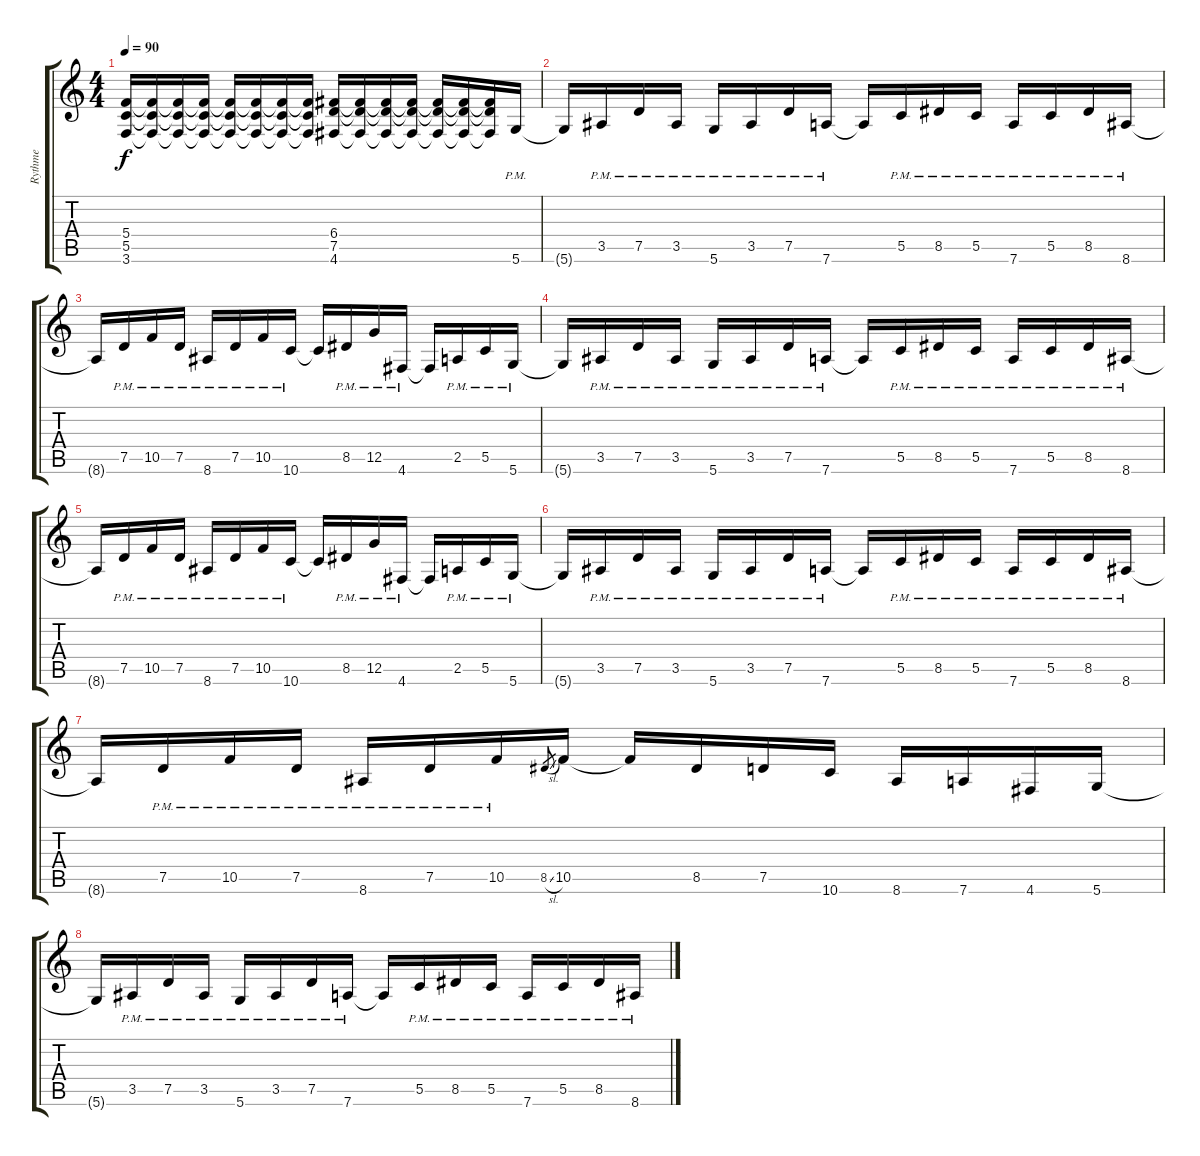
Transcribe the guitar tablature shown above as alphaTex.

\track ("Rythme" "Rythme") {instrument distortionguitar}
\staff {score tabs}
\tuning (D4 A3 F3 C3 G2 D2) {hide}
\ts (4 4)
\tempo 90
\clef g2
\ks c
(5.4 5.5 3.6).16{dy f} (5.4{t} 5.5{t} 3.6{t}).16 (5.4{t} 5.5{t} 3.6{t}).16 (5.4{t} 5.5{t} 3.6{t}).16 (5.4{t} 5.5{t} 3.6{t}).16 (5.4{t} 5.5{t} 3.6{t}).16 (5.4{t} 5.5{t} 3.6{t}).16 (5.4{t} 5.5{t} 3.6{t}).16 (6.4 7.5 4.6).16 (6.4{t} 7.5{t} 4.6{t}).16 (6.4{t} 7.5{t} 4.6{t}).16 (6.4{t} 7.5{t} 4.6{t}).16 (6.4{t} 7.5{t} 4.6{t}).16 (6.4{t} 7.5{t} 4.6{t}).16 (6.4{t} 7.5{t} 4.6{t}).16 5.6{pm}.16 |
5.6{t}.16 3.5{pm}.16 7.5{pm}.16 3.5{pm}.16 5.6{pm}.16 3.5{pm}.16 7.5{pm}.16 7.6{pm}.16 7.6{t}.16 5.5{pm}.16 8.5{pm}.16 5.5{pm}.16 7.6{pm}.16 5.5{pm}.16 8.5{pm}.16 8.6{pm}.16 |
8.6{t}.16 7.5{pm}.16 10.5{pm}.16 7.5{pm}.16 8.6{pm}.16 7.5{pm}.16 10.5{pm}.16 10.6{pm}.16 10.6{t}.16 8.5{pm}.16 12.5{pm}.16 4.6{pm}.16 4.6{t}.16 2.5{pm}.16 5.5{pm}.16 5.6{pm}.16 |
5.6{t}.16 3.5{pm}.16 7.5{pm}.16 3.5{pm}.16 5.6{pm}.16 3.5{pm}.16 7.5{pm}.16 7.6{pm}.16 7.6{t}.16 5.5{pm}.16 8.5{pm}.16 5.5{pm}.16 7.6{pm}.16 5.5{pm}.16 8.5{pm}.16 8.6{pm}.16 |
8.6{t}.16 7.5{pm}.16 10.5{pm}.16 7.5{pm}.16 8.6{pm}.16 7.5{pm}.16 10.5{pm}.16 10.6{pm}.16 10.6{t}.16 8.5{pm}.16 12.5{pm}.16 4.6{pm}.16 4.6{t}.16 2.5{pm}.16 5.5{pm}.16 5.6{pm}.16 |
5.6{t}.16 3.5{pm}.16 7.5{pm}.16 3.5{pm}.16 5.6{pm}.16 3.5{pm}.16 7.5{pm}.16 7.6{pm}.16 7.6{t}.16 5.5{pm}.16 8.5{pm}.16 5.5{pm}.16 7.6{pm}.16 5.5{pm}.16 8.5{pm}.16 8.6{pm}.16 |
8.6{t}.16 7.5{pm}.16 10.5{pm}.16 7.5{pm}.16 8.6{pm}.16 7.5{pm}.16 10.5{pm}.16 8.5{sl}.8{gr} 10.5.16 10.5{t}.16 8.5.16 7.5.16 10.6.16 8.6.16 7.6.16 4.6.16 5.6.16 |
5.6{t}.16 3.5{pm}.16 7.5{pm}.16 3.5{pm}.16 5.6{pm}.16 3.5{pm}.16 7.5{pm}.16 7.6{pm}.16 7.6{t}.16 5.5{pm}.16 8.5{pm}.16 5.5{pm}.16 7.6{pm}.16 5.5{pm}.16 8.5{pm}.16 8.6{pm}.16
